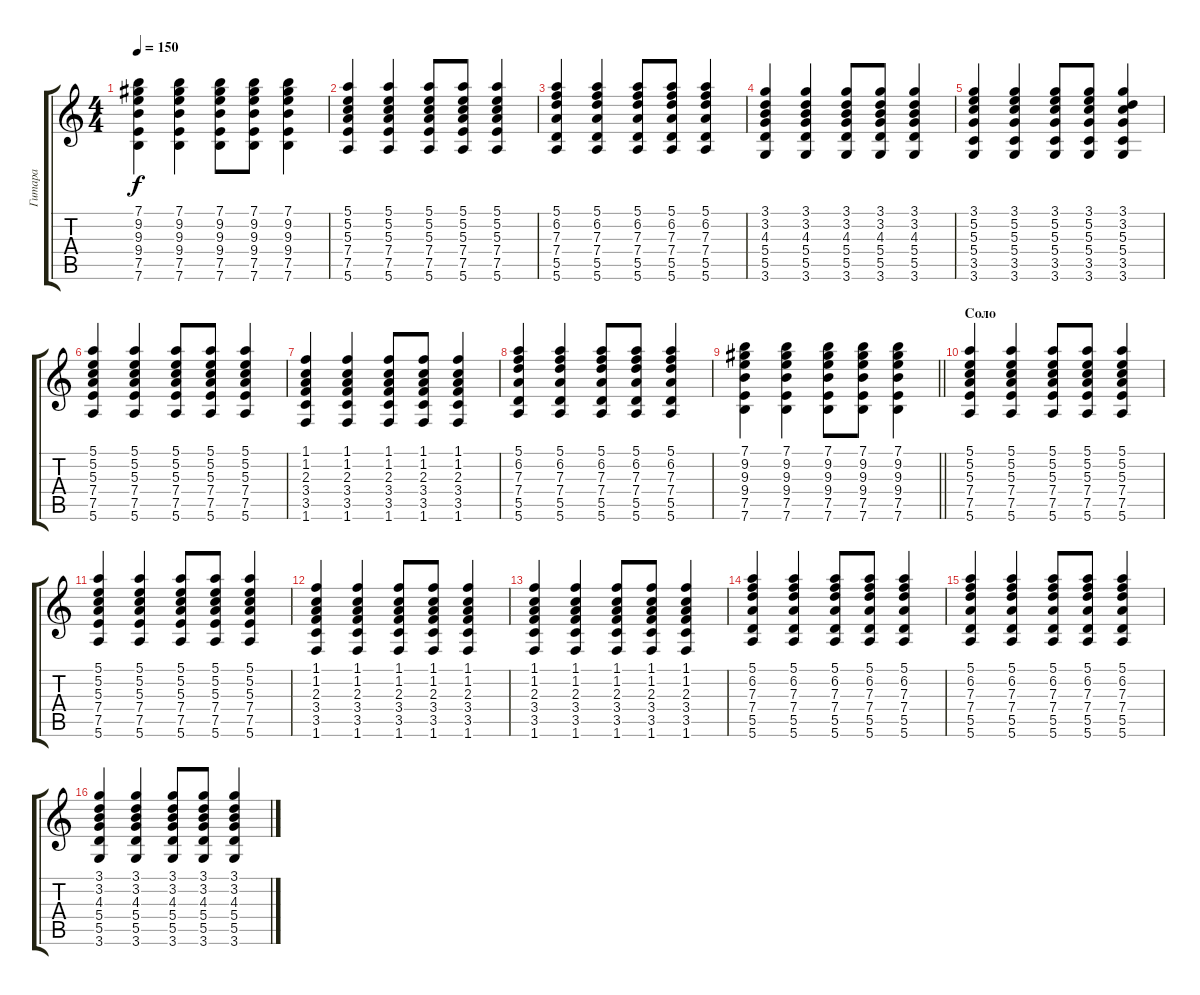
\track ("Гитара" "Гитара") {instrument acousticguitarsteel}
\staff {score tabs}
\tuning (E4 B3 G3 D3 A2 E2) {hide}
\ts (4 4)
\tempo 150
\clef g2
\ks c
(7.1 9.2 9.3 9.4 7.5 7.6).4{dy f} (7.1 9.2 9.3 9.4 7.5 7.6).4 (7.1 9.2 9.3 9.4 7.5 7.6).8 (7.1 9.2 9.3 9.4 7.5 7.6).8 (7.1 9.2 9.3 9.4 7.5 7.6).4 |
(5.1 5.2 5.3 7.4 7.5 5.6).4 (5.1 5.2 5.3 7.4 7.5 5.6).4 (5.1 5.2 5.3 7.4 7.5 5.6).8 (5.1 5.2 5.3 7.4 7.5 5.6).8 (5.1 5.2 5.3 7.4 7.5 5.6).4 |
(5.1 6.2 7.3 7.4 5.5 5.6).4 (5.1 6.2 7.3 7.4 5.5 5.6).4 (5.1 6.2 7.3 7.4 5.5 5.6).8 (5.1 6.2 7.3 7.4 5.5 5.6).8 (5.1 6.2 7.3 7.4 5.5 5.6).4 |
(3.1 3.2 4.3 5.4 5.5 3.6).4 (3.1 3.2 4.3 5.4 5.5 3.6).4 (3.1 3.2 4.3 5.4 5.5 3.6).8 (3.1 3.2 4.3 5.4 5.5 3.6).8 (3.1 3.2 4.3 5.4 5.5 3.6).4 |
(3.1 5.2 5.3 5.4 3.5 3.6).4 (3.1 5.2 5.3 5.4 3.5 3.6).4 (3.1 5.2 5.3 5.4 3.5 3.6).8 (3.1 5.2 5.3 5.4 3.5 3.6).8 (3.1 3.2 5.3 5.4 3.5 3.6).4 |
(5.1 5.2 5.3 7.4 7.5 5.6).4 (5.1 5.2 5.3 7.4 7.5 5.6).4 (5.1 5.2 5.3 7.4 7.5 5.6).8 (5.1 5.2 5.3 7.4 7.5 5.6).8 (5.1 5.2 5.3 7.4 7.5 5.6).4 |
(1.1 1.2 2.3 3.4 3.5 1.6).4 (1.1 1.2 2.3 3.4 3.5 1.6).4 (1.1 1.2 2.3 3.4 3.5 1.6).8 (1.1 1.2 2.3 3.4 3.5 1.6).8 (1.1 1.2 2.3 3.4 3.5 1.6).4 |
(5.1 6.2 7.3 7.4 5.5 5.6).4 (5.1 6.2 7.3 7.4 5.5 5.6).4 (5.1 6.2 7.3 7.4 5.5 5.6).8 (5.1 6.2 7.3 7.4 5.5 5.6).8 (5.1 6.2 7.3 7.4 5.5 5.6).4 |
\barLineRight lightlight
(7.1 9.2 9.3 9.4 7.5 7.6).4 (7.1 9.2 9.3 9.4 7.5 7.6).4 (7.1 9.2 9.3 9.4 7.5 7.6).8 (7.1 9.2 9.3 9.4 7.5 7.6).8 (7.1 9.2 9.3 9.4 7.5 7.6).4 |
\section ("" "Соло")
(5.1 5.2 5.3 7.4 7.5 5.6).4 (5.1 5.2 5.3 7.4 7.5 5.6).4 (5.1 5.2 5.3 7.4 7.5 5.6).8 (5.1 5.2 5.3 7.4 7.5 5.6).8 (5.1 5.2 5.3 7.4 7.5 5.6).4 |
(5.1 5.2 5.3 7.4 7.5 5.6).4 (5.1 5.2 5.3 7.4 7.5 5.6).4 (5.1 5.2 5.3 7.4 7.5 5.6).8 (5.1 5.2 5.3 7.4 7.5 5.6).8 (5.1 5.2 5.3 7.4 7.5 5.6).4 |
(1.1 1.2 2.3 3.4 3.5 1.6).4 (1.1 1.2 2.3 3.4 3.5 1.6).4 (1.1 1.2 2.3 3.4 3.5 1.6).8 (1.1 1.2 2.3 3.4 3.5 1.6).8 (1.1 1.2 2.3 3.4 3.5 1.6).4 |
(1.1 1.2 2.3 3.4 3.5 1.6).4 (1.1 1.2 2.3 3.4 3.5 1.6).4 (1.1 1.2 2.3 3.4 3.5 1.6).8 (1.1 1.2 2.3 3.4 3.5 1.6).8 (1.1 1.2 2.3 3.4 3.5 1.6).4 |
(5.1 6.2 7.3 7.4 5.5 5.6).4 (5.1 6.2 7.3 7.4 5.5 5.6).4 (5.1 6.2 7.3 7.4 5.5 5.6).8 (5.1 6.2 7.3 7.4 5.5 5.6).8 (5.1 6.2 7.3 7.4 5.5 5.6).4 |
(5.1 6.2 7.3 7.4 5.5 5.6).4 (5.1 6.2 7.3 7.4 5.5 5.6).4 (5.1 6.2 7.3 7.4 5.5 5.6).8 (5.1 6.2 7.3 7.4 5.5 5.6).8 (5.1 6.2 7.3 7.4 5.5 5.6).4 |
(3.1 3.2 4.3 5.4 5.5 3.6).4 (3.1 3.2 4.3 5.4 5.5 3.6).4 (3.1 3.2 4.3 5.4 5.5 3.6).8 (3.1 3.2 4.3 5.4 5.5 3.6).8 (3.1 3.2 4.3 5.4 5.5 3.6).4
